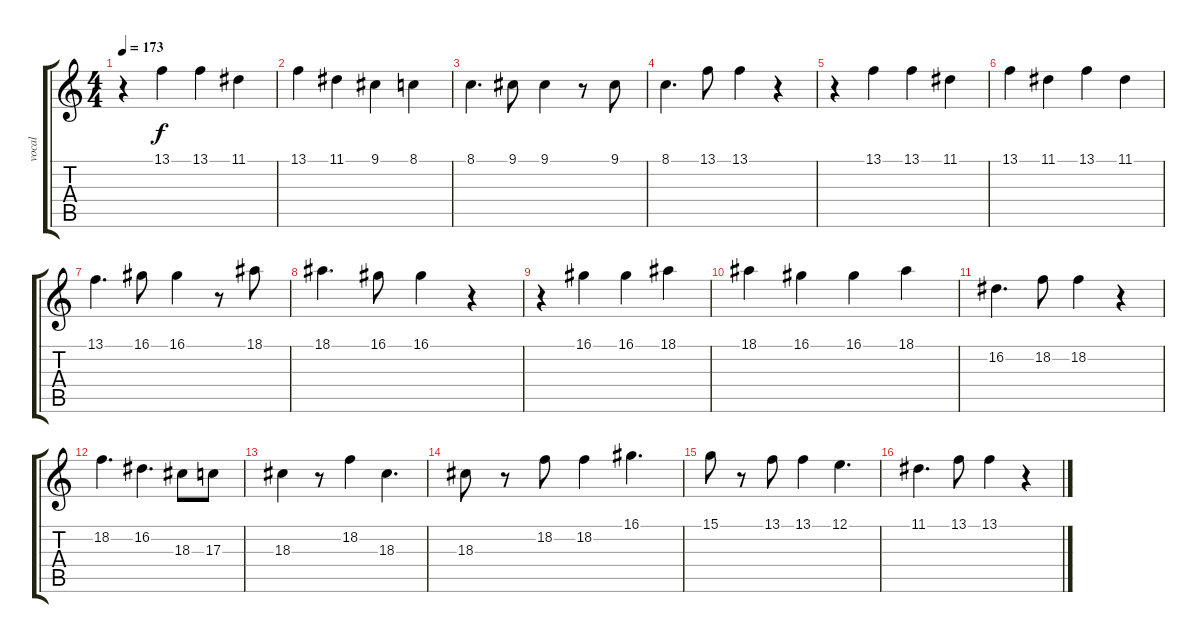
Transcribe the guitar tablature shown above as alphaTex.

\track ("vocal" "vocal") {instrument violin}
\staff {score tabs}
\tuning (E4 B3 G3 D3 A2 E2) {hide}
\ts (4 4)
\tempo 173
\clef g2
\ks c
r.4{dy f} 13.1.4 13.1.4 11.1.4 |
13.1.4 11.1.4 9.1.4 8.1.4 |
8.1.4{d} 9.1.8 9.1.4 r.8 9.1.8 |
8.1.4{d} 13.1.8 13.1.4 r.4 |
r.4 13.1.4 13.1.4 11.1.4 |
13.1.4 11.1.4 13.1.4 11.1.4 |
13.1.4{d} 16.1.8 16.1.4 r.8 18.1.8 |
18.1.4{d} 16.1.8 16.1.4 r.4 |
r.4 16.1.4 16.1.4 18.1.4 |
18.1.4 16.1.4 16.1.4 18.1.4 |
16.2.4{d} 18.2.8 18.2.4 r.4 |
18.2.4{d} 16.2.4{d} 18.3.8 17.3.8 |
18.3.4 r.8 18.2.4 18.3.4{d} |
18.3.8 r.8 18.2.8 18.2.4 16.1.4{d} |
15.1.8 r.8 13.1.8 13.1.4 12.1.4{d} |
11.1.4{d} 13.1.8 13.1.4 r.4
